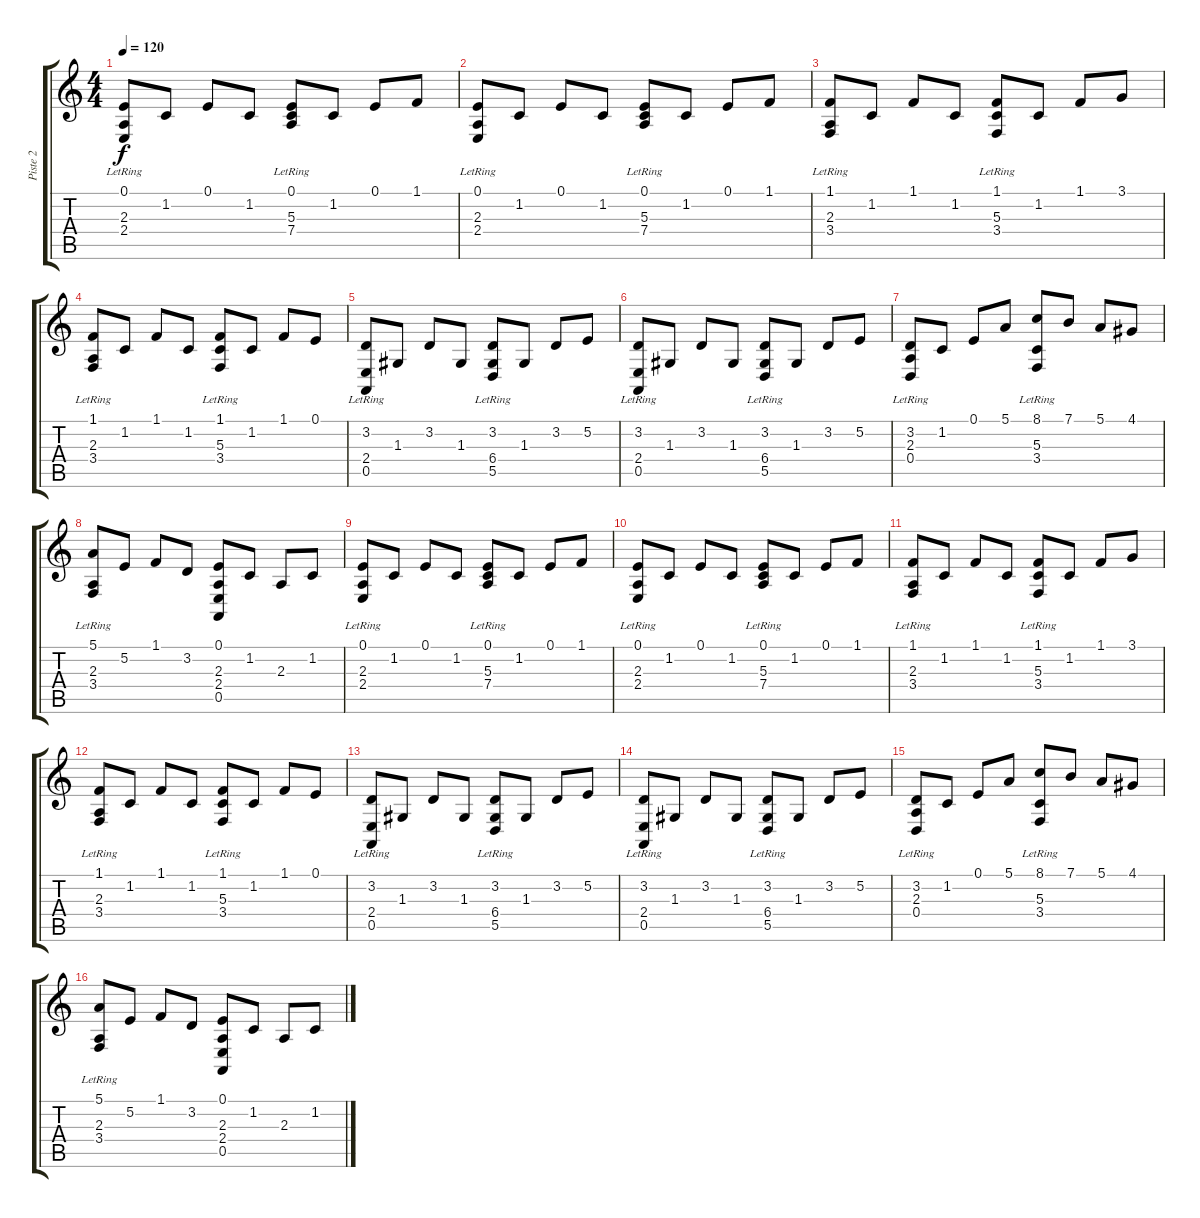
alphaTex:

\track ("Piste 2" "Piste 2") {instrument fx4atmosphere}
\staff {score tabs}
\tuning (E4 B3 G3 D3 A2 E2) {hide}
\ts (4 4)
\tempo 120
\clef g2
\ks c
(0.1 2.3{lr} 2.4{lr}).8{dy f} 1.2.8 0.1.8 1.2.8 (0.1 5.3{lr} 7.4{lr}).8 1.2.8 0.1.8 1.1.8 |
(0.1 2.3{lr} 2.4{lr}).8 1.2.8 0.1.8 1.2.8 (0.1 5.3{lr} 7.4{lr}).8 1.2.8 0.1.8 1.1.8 |
(1.1 2.3{lr} 3.4{lr}).8 1.2.8 1.1.8 1.2.8 (1.1 5.3{lr} 3.4{lr}).8 1.2.8 1.1.8 3.1.8 |
(1.1 2.3{lr} 3.4{lr}).8 1.2.8 1.1.8 1.2.8 (1.1 5.3{lr} 3.4{lr}).8 1.2.8 1.1.8 0.1.8 |
(3.2 2.4{lr} 0.5{lr}).8 1.3.8 3.2.8 1.3.8 (3.2 6.4{lr} 5.5{lr}).8 1.3.8 3.2.8 5.2.8 |
(3.2 2.4{lr} 0.5{lr}).8 1.3.8 3.2.8 1.3.8 (3.2 6.4{lr} 5.5{lr}).8 1.3.8 3.2.8 5.2.8 |
(3.2 2.3{lr} 0.4{lr}).8 1.2.8 0.1.8 5.1.8 (8.1 5.3{lr} 3.4{lr}).8 7.1.8 5.1.8 4.1.8 |
(5.1 2.3{lr} 3.4{lr}).8 5.2.8 1.1.8 3.2.8 (0.1 2.3 2.4 0.5).8 1.2.8 2.3.8 1.2.8 |
(0.1 2.3{lr} 2.4{lr}).8 1.2.8 0.1.8 1.2.8 (0.1 5.3{lr} 7.4{lr}).8 1.2.8 0.1.8 1.1.8 |
(0.1 2.3{lr} 2.4{lr}).8 1.2.8 0.1.8 1.2.8 (0.1 5.3{lr} 7.4{lr}).8 1.2.8 0.1.8 1.1.8 |
(1.1 2.3{lr} 3.4{lr}).8 1.2.8 1.1.8 1.2.8 (1.1 5.3{lr} 3.4{lr}).8 1.2.8 1.1.8 3.1.8 |
(1.1 2.3{lr} 3.4{lr}).8 1.2.8 1.1.8 1.2.8 (1.1 5.3{lr} 3.4{lr}).8 1.2.8 1.1.8 0.1.8 |
(3.2 2.4{lr} 0.5{lr}).8 1.3.8 3.2.8 1.3.8 (3.2 6.4{lr} 5.5{lr}).8 1.3.8 3.2.8 5.2.8 |
(3.2 2.4{lr} 0.5{lr}).8 1.3.8 3.2.8 1.3.8 (3.2 6.4{lr} 5.5{lr}).8 1.3.8 3.2.8 5.2.8 |
(3.2 2.3{lr} 0.4{lr}).8 1.2.8 0.1.8 5.1.8 (8.1 5.3{lr} 3.4{lr}).8 7.1.8 5.1.8 4.1.8 |
(5.1 2.3{lr} 3.4{lr}).8 5.2.8 1.1.8 3.2.8 (0.1 2.3 2.4 0.5).8 1.2.8 2.3.8 1.2.8
